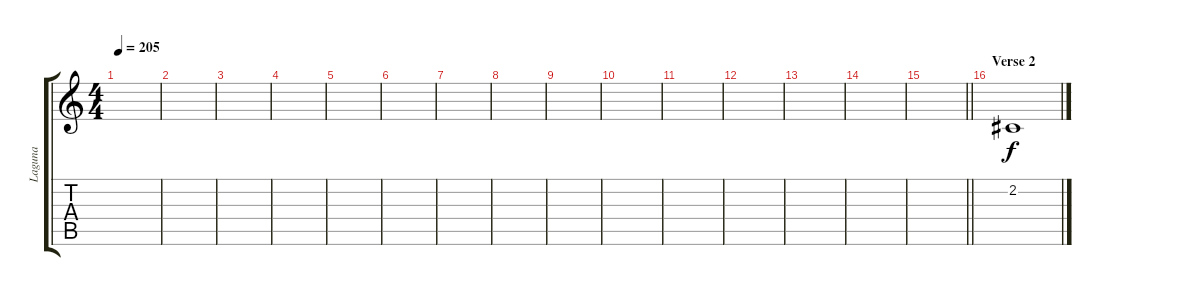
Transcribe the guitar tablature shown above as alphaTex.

\track ("Laguna" "Laguna") {instrument pad8sweep}
\staff {score tabs}
\tuning (E4 B3 G3 D3 A2 E2) {hide}
\ts (4 4)
\tempo 205
\clef g2
\ks c
|
|
|
|
|
|
|
|
|
|
|
|
|
|
\barLineRight lightlight
|
\section ("" "Verse 2")
2.2.1
